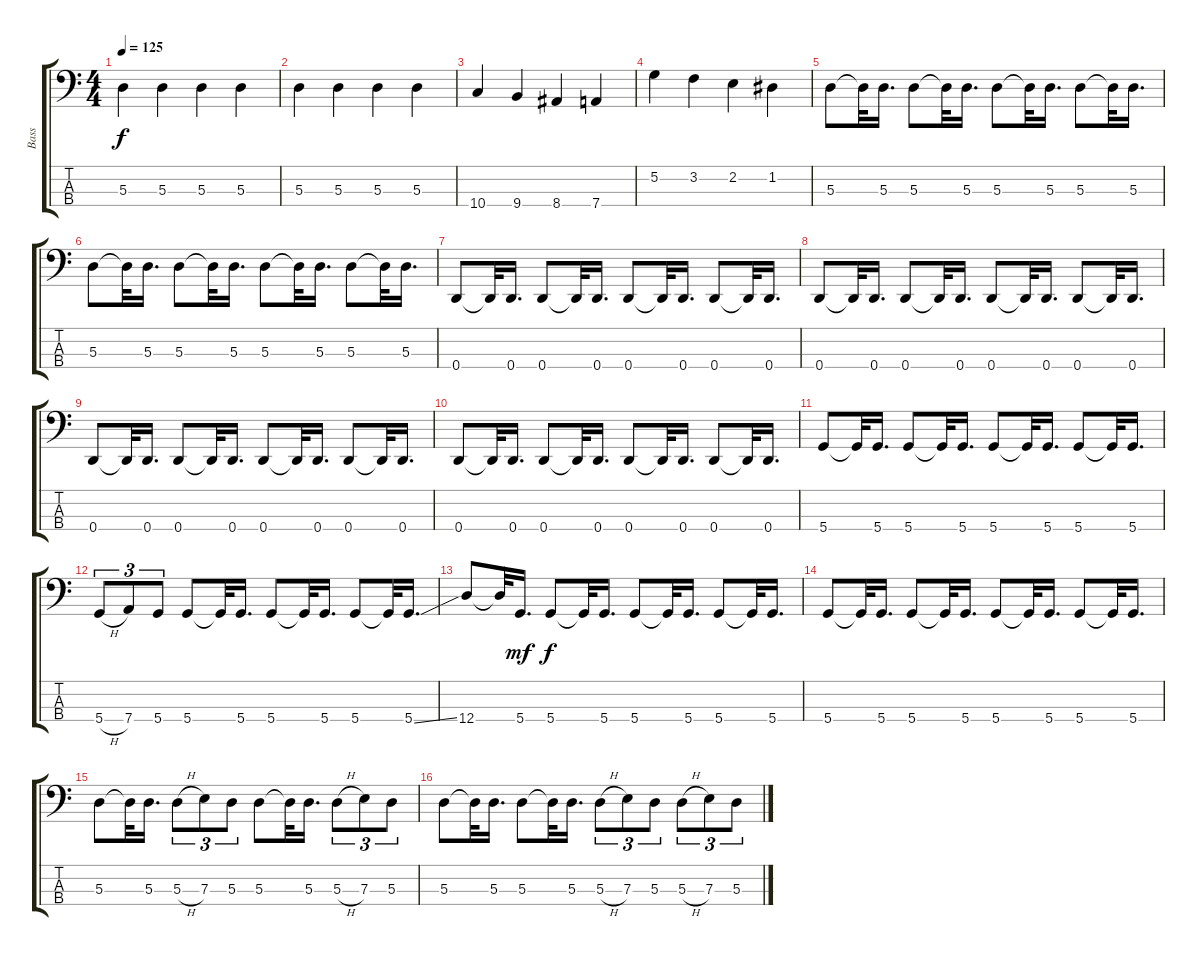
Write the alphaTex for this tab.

\track ("Bass" "Bass") {instrument electricbasspick}
\staff {score tabs}
\tuning (G2 D2 A1 D1) {hide}
\ts (4 4)
\tempo 125
\clef f4
\ks c
5.3.4{dy f} 5.3.4 5.3.4 5.3.4 |
5.3.4 5.3.4 5.3.4 5.3.4 |
10.4.4 9.4.4 8.4.4 7.4.4 |
5.2.4 3.2.4 2.2.4 1.2.4 |
5.3.8 5.3{t}.32 5.3.16{d} 5.3.8 5.3{t}.32 5.3.16{d} 5.3.8 5.3{t}.32 5.3.16{d} 5.3.8 5.3{t}.32 5.3.16{d} |
5.3.8 5.3{t}.32 5.3.16{d} 5.3.8 5.3{t}.32 5.3.16{d} 5.3.8 5.3{t}.32 5.3.16{d} 5.3.8 5.3{t}.32 5.3.16{d} |
0.4.8 0.4{t}.32 0.4.16{d} 0.4.8 0.4{t}.32 0.4.16{d} 0.4.8 0.4{t}.32 0.4.16{d} 0.4.8 0.4{t}.32 0.4.16{d} |
0.4.8 0.4{t}.32 0.4.16{d} 0.4.8 0.4{t}.32 0.4.16{d} 0.4.8 0.4{t}.32 0.4.16{d} 0.4.8 0.4{t}.32 0.4.16{d} |
0.4.8 0.4{t}.32 0.4.16{d} 0.4.8 0.4{t}.32 0.4.16{d} 0.4.8 0.4{t}.32 0.4.16{d} 0.4.8 0.4{t}.32 0.4.16{d} |
0.4.8 0.4{t}.32 0.4.16{d} 0.4.8 0.4{t}.32 0.4.16{d} 0.4.8 0.4{t}.32 0.4.16{d} 0.4.8 0.4{t}.32 0.4.16{d} |
5.4.8 5.4{t}.32 5.4.16{d} 5.4.8 5.4{t}.32 5.4.16{d} 5.4.8 5.4{t}.32 5.4.16{d} 5.4.8 5.4{t}.32 5.4.16{d} |
5.4{h}.8{tu (3 2)} 7.4.8{tu (3 2)} 5.4.8{tu (3 2)} 5.4.8 5.4{t}.32 5.4.16{d} 5.4.8 5.4{t}.32 5.4.16{d} 5.4.8 5.4{t}.32 5.4{ss}.16{d} |
12.4.8 12.4{t}.32 5.4.16{d dy mf} 5.4.8{dy f} 5.4{t}.32 5.4.16{d} 5.4.8 5.4{t}.32 5.4.16{d} 5.4.8 5.4{t}.32 5.4.16{d} |
5.4.8 5.4{t}.32 5.4.16{d} 5.4.8 5.4{t}.32 5.4.16{d} 5.4.8 5.4{t}.32 5.4.16{d} 5.4.8 5.4{t}.32 5.4.16{d} |
5.3.8 5.3{t}.32 5.3.16{d} 5.3{h}.8{tu (3 2)} 7.3.8{tu (3 2)} 5.3.8{tu (3 2)} 5.3.8 5.3{t}.32 5.3.16{d} 5.3{h}.8{tu (3 2)} 7.3.8{tu (3 2)} 5.3.8{tu (3 2)} |
5.3.8 5.3{t}.32 5.3.16{d} 5.3.8 5.3{t}.32 5.3.16{d} 5.3{h}.8{tu (3 2)} 7.3.8{tu (3 2)} 5.3.8{tu (3 2)} 5.3{h}.8{tu (3 2)} 7.3.8{tu (3 2)} 5.3.8{tu (3 2)}
